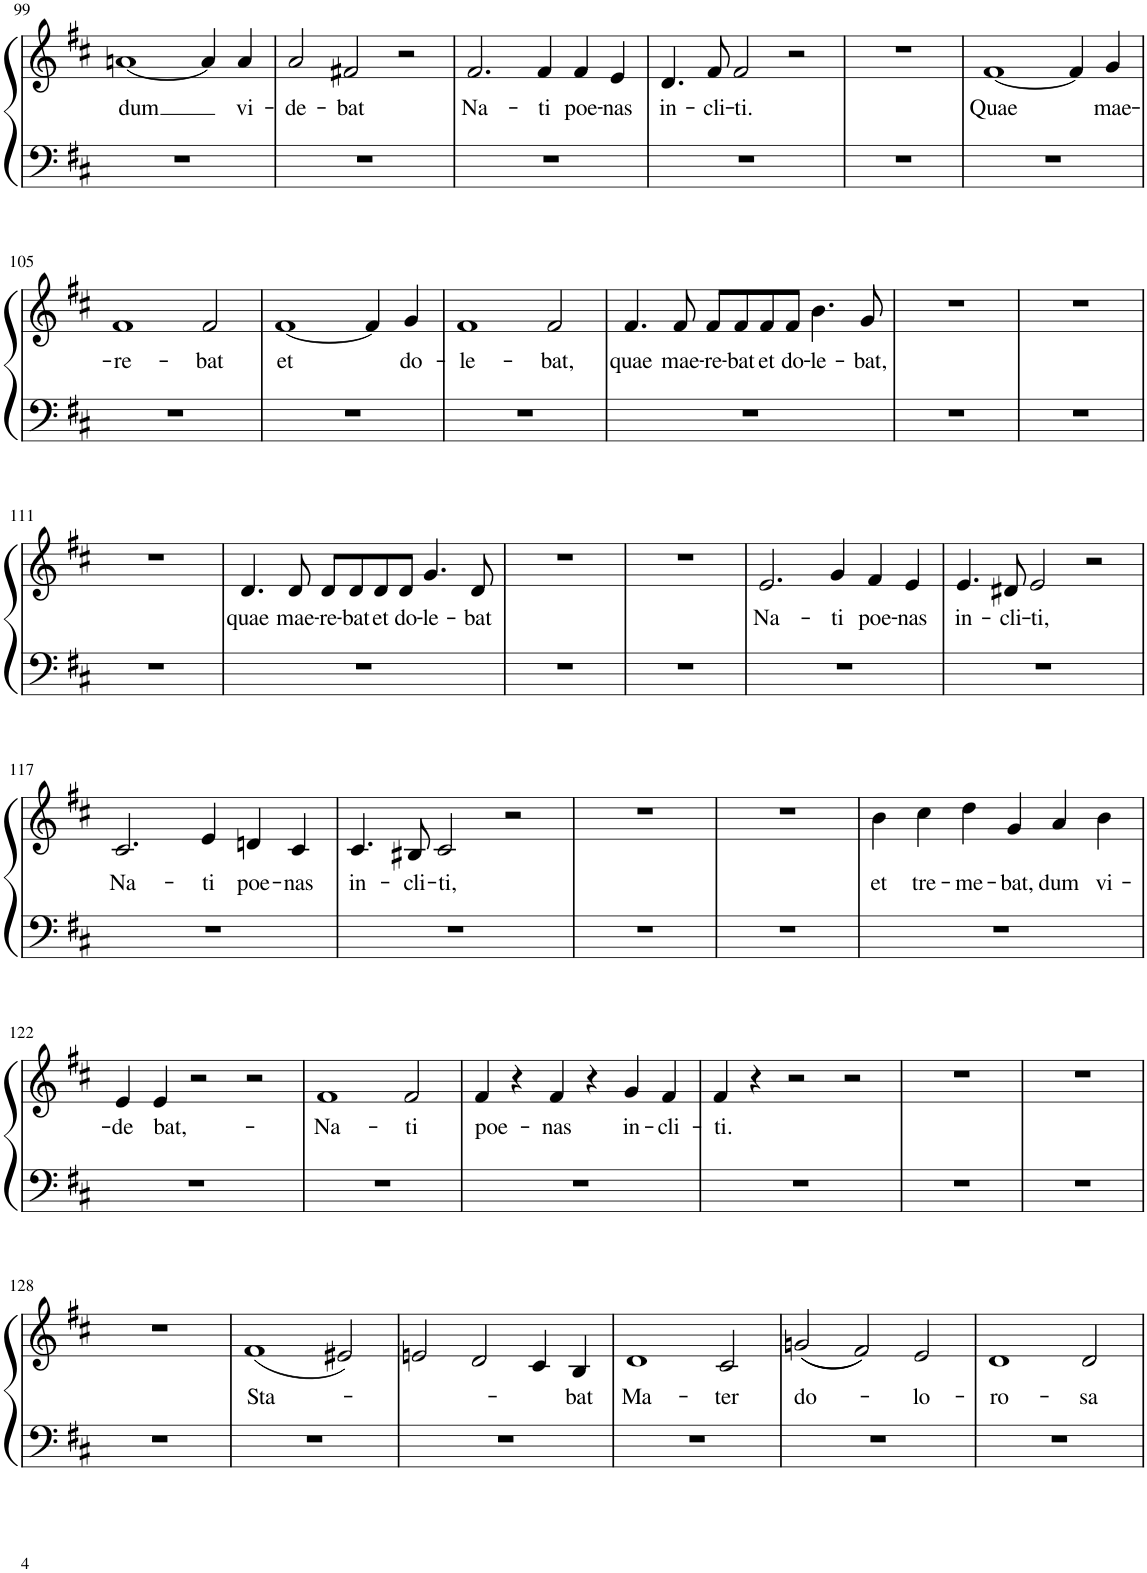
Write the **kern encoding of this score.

**kern	**kern	**text
*part1	*part1	*part1
*staff2	*staff1	*staff1
*I"Piano	*	*
*I'Pno.	*	*
!!LO:PB:g=z
*clefF4	*clefG2	*
*k[f#c#]	*k[f#c#]	*
*M3/2	*M3/2	*
=99	=99	=99
!	!	!LO:LY:b
1.r	[1an	dum
.	4a/]	.
!	!	!LO:LY:b
.	4a/	vi-
=100	=100	=100
!	!	!LO:LY:b
1.r	2a/	-de-
!	!	!LO:LY:b
.	2f#X/	-bat
.	2r	.
=101	=101	=101
!	!	!LO:LY:b
1.r	2.f#/	Na-
!	!	!LO:LY:b
.	4f#/	-ti
!	!	!LO:LY:b
.	4f#/	poe-
!	!	!LO:LY:b
.	4e/	-nas
=102	=102	=102
!	!	!LO:LY:b
1.r	4.d/	in-
!	!	!LO:LY:b
.	8f#/	-cli-
!	!	!LO:LY:b
.	2f#/	-ti.
.	2r	.
=103	=103	=103
1.r	1.r	.
=104	=104	=104
!	!	!LO:LY:b
1.r	[1f#	Quae
.	4f#/]	.
!	!	!LO:LY:b
.	4g/	mae-
!!LO:LB:g=z
=105	=105	=105
!	!	!LO:LY:b
1.r	1f#	-re-
!	!	!LO:LY:b
.	2f#/	-bat
=106	=106	=106
!	!	!LO:LY:b
1.r	[1f#	et
.	4f#/]	.
!	!	!LO:LY:b
.	4g/	do-
=107	=107	=107
!	!	!LO:LY:b
1.r	1f#	-le-
!	!	!LO:LY:b
.	2f#/	-bat,
=108	=108	=108
!	!	!LO:LY:b
1.r	4.f#/	quae
!	!	!LO:LY:b
.	8f#/	mae-
!	!	!LO:LY:b
.	8f#/L	-re-
!	!	!LO:LY:b
.	8f#/	-bat
!	!	!LO:LY:b
.	8f#/	et
!	!	!LO:LY:b
.	8f#/J	do-
!	!	!LO:LY:b
.	4.b\	-le-
!	!	!LO:LY:b
.	8g/	-bat,
=109	=109	=109
1.r	1.r	.
=110	=110	=110
1.r	1.r	.
!!LO:LB:g=z
=111	=111	=111
1.r	1.r	.
=112	=112	=112
!	!	!LO:LY:b
1.r	4.d/	quae
!	!	!LO:LY:b
.	8d/	mae-
!	!	!LO:LY:b
.	8d/L	-re-
!	!	!LO:LY:b
.	8d/	-bat
!	!	!LO:LY:b
.	8d/	et
!	!	!LO:LY:b
.	8d/J	do-
!	!	!LO:LY:b
.	4.g/	-le-
!	!	!LO:LY:b
.	8d/	-bat
=113	=113	=113
1.r	1.r	.
=114	=114	=114
1.r	1.r	.
=115	=115	=115
!	!	!LO:LY:b
1.r	2.e/	Na-
!	!	!LO:LY:b
.	4g/	-ti
!	!	!LO:LY:b
.	4f#/	poe-
!	!	!LO:LY:b
.	4e/	-nas
=116	=116	=116
!	!	!LO:LY:b
1.r	4.e/	in-
!	!	!LO:LY:b
.	8d#X/	-cli-
!	!	!LO:LY:b
.	2e/	-ti,
.	2r	.
!!LO:LB:g=z
=117	=117	=117
!	!	!LO:LY:b
1.r	2.c#/	Na-
!	!	!LO:LY:b
.	4e/	-ti
!	!	!LO:LY:b
.	4dn/	poe-
!	!	!LO:LY:b
.	4c#/	-nas
=118	=118	=118
!	!	!LO:LY:b
1.r	4.c#/	in-
!	!	!LO:LY:b
.	8B#X/	-cli-
!	!	!LO:LY:b
.	2c#/	-ti,
.	2r	.
=119	=119	=119
1.r	1.r	.
=120	=120	=120
1.r	1.r	.
=121	=121	=121
!	!	!LO:LY:b
1.r	4b\	et
!	!	!LO:LY:b
.	4cc#\	tre-
!	!	!LO:LY:b
.	4dd\	-me-
!	!	!LO:LY:b
.	4g/	-bat,
!	!	!LO:LY:b
.	4a/	dum
!	!	!LO:LY:b
.	4b\	vi-
!!LO:LB:g=z
=122	=122	=122
!	!	!LO:LY:b
1.r	4e/	-de
!	!	!LO:LY:b
.	4e/	bat,-
.	2r	.
.	2r	.
=123	=123	=123
!	!	!LO:LY:b
1.r	1f#	-Na-
!	!	!LO:LY:b
.	2f#/	-ti
=124	=124	=124
!	!	!LO:LY:b
1.r	4f#/	poe-
.	4r	.
!	!	!LO:LY:b
.	4f#/	-nas
.	4r	.
!	!	!LO:LY:b
.	4g/	in-
!	!	!LO:LY:b
.	4f#/	-cli-
=125	=125	=125
!	!	!LO:LY:b
1.r	4f#/	-ti.
.	4r	.
.	2r	.
.	2r	.
=126	=126	=126
1.r	1.r	.
=127	=127	=127
1.r	1.r	.
!!LO:LB:g=z
=128	=128	=128
1.r	1.r	.
=129	=129	=129
!	!	!LO:LY:b
1.r	(1f#	Sta-
.	2e#X/)	.
=130	=130	=130
1.r	2en/	.
.	2d/	.
.	4c#/	.
!	!	!LO:LY:b
.	4B/	-bat
=131	=131	=131
!	!	!LO:LY:b
1.r	1d	Ma-
!	!	!LO:LY:b
.	2c#/	-ter
=132	=132	=132
!	!	!LO:LY:b
1.r	((2gn/	do-
.	2f#/))	.
!	!	!LO:LY:b
.	2e/	-lo-
=133	=133	=133
!	!	!LO:LY:b
1.r	1d	-ro-
!	!	!LO:LY:b
.	2d/	-sa
=	=	=
*-	*-	*-
